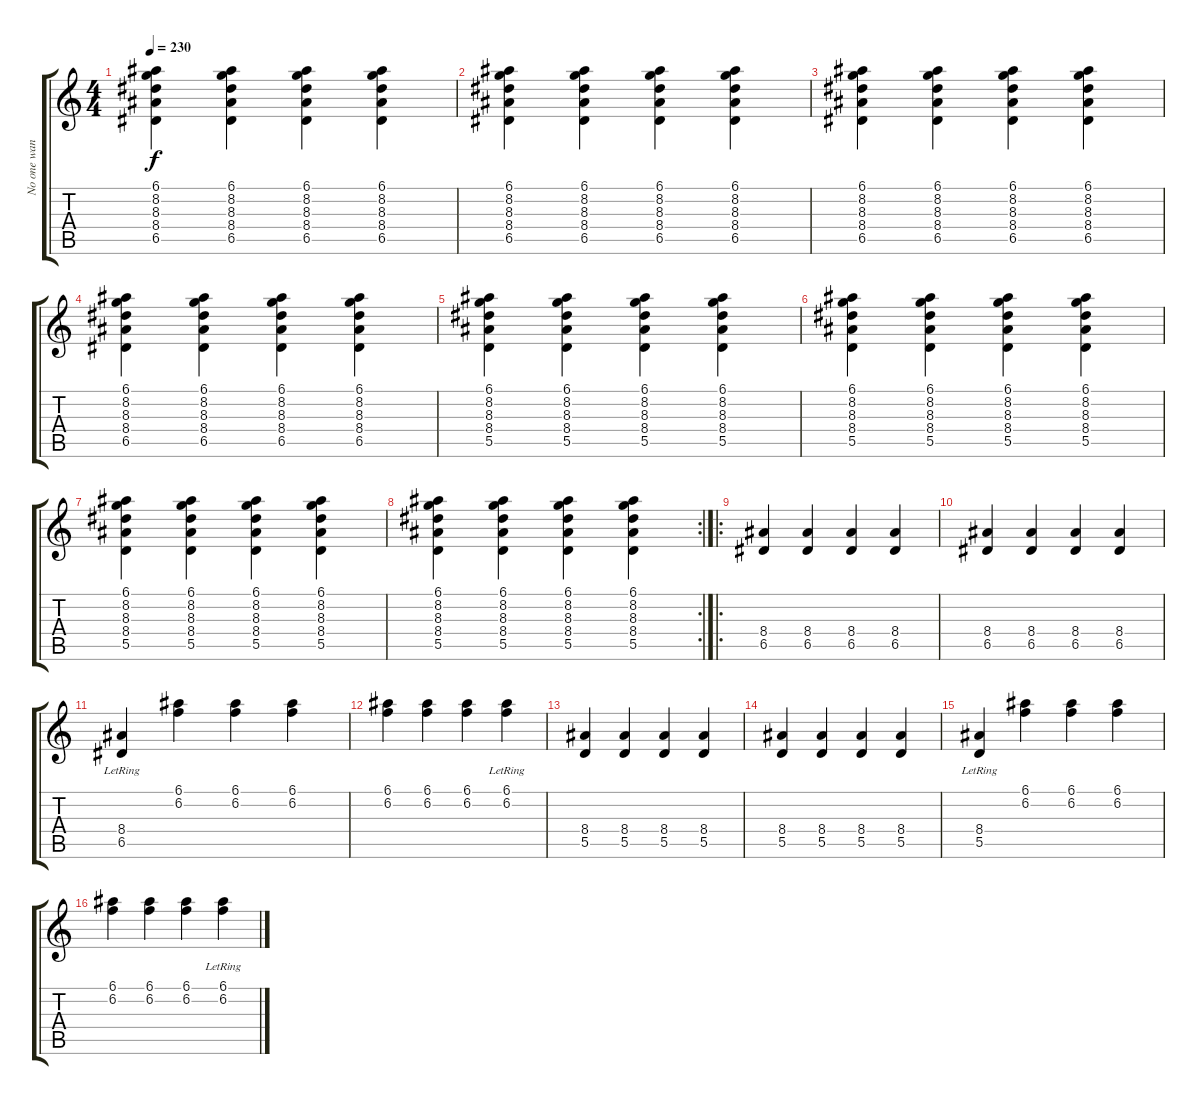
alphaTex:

\track ("No one wants to know you when your down " "No one wan") {instrument overdrivenguitar}
\staff {score tabs}
\tuning (E4 B3 G3 D3 A2 E2) {hide}
\ts (4 4)
\tempo 230
\clef g2
\ks c
(6.1 8.2 8.3 8.4 6.5).4{dy f} (6.1 8.2 8.3 8.4 6.5).4 (6.1 8.2 8.3 8.4 6.5).4 (6.1 8.2 8.3 8.4 6.5).4 |
(6.1 8.2 8.3 8.4 6.5).4 (6.1 8.2 8.3 8.4 6.5).4 (6.1 8.2 8.3 8.4 6.5).4 (6.1 8.2 8.3 8.4 6.5).4 |
(6.1 8.2 8.3 8.4 6.5).4 (6.1 8.2 8.3 8.4 6.5).4 (6.1 8.2 8.3 8.4 6.5).4 (6.1 8.2 8.3 8.4 6.5).4 |
(6.1 8.2 8.3 8.4 6.5).4 (6.1 8.2 8.3 8.4 6.5).4 (6.1 8.2 8.3 8.4 6.5).4 (6.1 8.2 8.3 8.4 6.5).4 |
(6.1 8.2 8.3 8.4 5.5).4 (6.1 8.2 8.3 8.4 5.5).4 (6.1 8.2 8.3 8.4 5.5).4 (6.1 8.2 8.3 8.4 5.5).4 |
(6.1 8.2 8.3 8.4 5.5).4 (6.1 8.2 8.3 8.4 5.5).4 (6.1 8.2 8.3 8.4 5.5).4 (6.1 8.2 8.3 8.4 5.5).4 |
(6.1 8.2 8.3 8.4 5.5).4 (6.1 8.2 8.3 8.4 5.5).4 (6.1 8.2 8.3 8.4 5.5).4 (6.1 8.2 8.3 8.4 5.5).4 |
\rc 2
(6.1 8.2 8.3 8.4 5.5).4 (6.1 8.2 8.3 8.4 5.5).4 (6.1 8.2 8.3 8.4 5.5).4 (6.1 8.2 8.3 8.4 5.5).4 |
\ro
(8.4 6.5).4 (8.4 6.5).4 (8.4 6.5).4 (8.4 6.5).4 |
(8.4 6.5).4 (8.4 6.5).4 (8.4 6.5).4 (8.4 6.5).4 |
(8.4{lr} 6.5{lr}).4 (6.1 6.2).4 (6.1 6.2).4 (6.1 6.2).4 |
(6.1 6.2).4 (6.1 6.2).4 (6.1 6.2).4 (6.1{lr} 6.2{lr}).4 |
(8.4 5.5).4 (8.4 5.5).4 (8.4 5.5).4 (8.4 5.5).4 |
(8.4 5.5).4 (8.4 5.5).4 (8.4 5.5).4 (8.4 5.5).4 |
(8.4{lr} 5.5{lr}).4 (6.1 6.2).4 (6.1 6.2).4 (6.1 6.2).4 |
(6.1 6.2).4 (6.1 6.2).4 (6.1 6.2).4 (6.1{lr} 6.2{lr}).4
